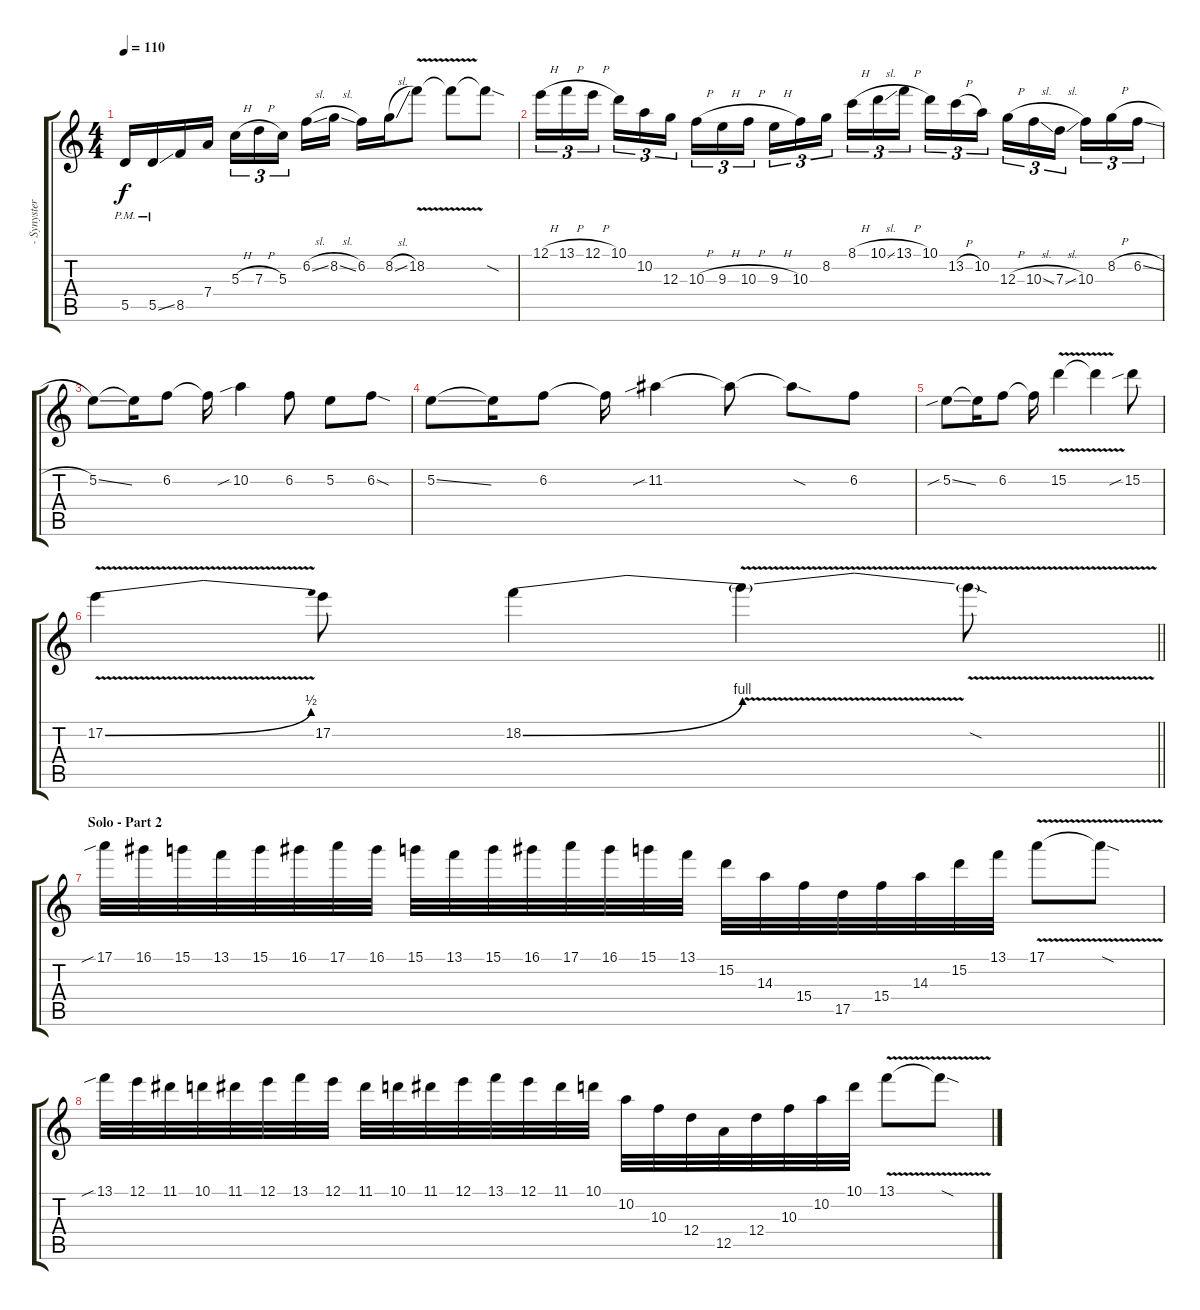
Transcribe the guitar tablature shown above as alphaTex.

\track ("- Synyster Gates - Lead" "- Synyster") {instrument overdrivenguitar}
\staff {score tabs}
\tuning (E4 B3 G3 D3 A2 D2) {hide}
\ts (4 4)
\tempo 110
\clef g2
\ks c
5.5{pm}.16{dy f} 5.5{ss pm}.16 8.5.16 7.4.16 5.3{h}.16{tu (3 2)} 7.3{h}.16{tu (3 2)} 5.3.16{tu (3 2) beam splitsecondary} 6.2{sl}.16 8.2{sl}.16 6.2.16 8.2{sl}.16 18.2{v}.8 18.2{t}.8 18.2{sod t}.8 |
12.1{h}.16{tu (3 2)} 13.1{h}.16{tu (3 2)} 12.1{h}.16{tu (3 2) beam splitsecondary} 10.1.16{tu (3 2)} 10.2.16{tu (3 2)} 12.3.16{tu (3 2)} 10.3{h}.16{tu (3 2)} 9.3{h}.16{tu (3 2)} 10.3{h}.16{tu (3 2) beam splitsecondary} 9.3{h}.16{tu (3 2)} 10.3.16{tu (3 2)} 8.2.16{tu (3 2)} 8.1{h}.16{tu (3 2)} 10.1{sl}.16{tu (3 2)} 13.1{h}.16{tu (3 2) beam splitsecondary} 10.1.16{tu (3 2)} 13.2{h}.16{tu (3 2)} 10.2.16{tu (3 2)} 12.3{h}.16{tu (3 2)} 10.3{sl}.16{tu (3 2)} 7.3{sl}.16{tu (3 2) beam splitsecondary} 10.3.16{tu (3 2)} 8.2{h}.16{tu (3 2)} 6.2{sl}.16{tu (3 2)} |
5.2{ss}.8 5.2{t}.16 6.2.8 6.2{t}.16 10.2{sib}.4 6.2.8 5.2.8 6.2{sod}.8 |
5.2{ss}.8 5.2{t}.16 6.2.8 6.2{t}.16 11.2{sib}.4 11.2{t}.8 11.2{sod t}.8 6.2.8 |
5.2{sib ss}.8 5.2{t}.16 6.2.8 6.2{t}.16 15.2{v}.4 15.2{t}.4 15.2{sib}.8 |
\barLineRight lightlight
17.2{be (bend 0 0 60 2) v}.4 17.2.8 18.2{be (bend 0 0 60 4)}.4 18.2{v t}.4 18.2{sod t}.8 |
\section ("" "Solo - Part 2")
17.1{sib}.32 16.1.32 15.1.32 13.1.32 15.1.32 16.1.32 17.1.32 16.1.32 15.1.32 13.1.32 15.1.32 16.1.32 17.1.32 16.1.32 15.1.32 13.1.32 15.2.32 14.3.32 15.4.32 17.5.32 15.4.32 14.3.32 15.2.32 13.1.32 17.1{v}.8 17.1{sod t}.8 |
13.1{sib}.32 12.1.32 11.1.32 10.1.32 11.1.32 12.1.32 13.1.32 12.1.32 11.1.32 10.1.32 11.1.32 12.1.32 13.1.32 12.1.32 11.1.32 10.1.32 10.2.32 10.3.32 12.4.32 12.5.32 12.4.32 10.3.32 10.2.32 10.1.32 13.1{v}.8 13.1{sod t}.8
